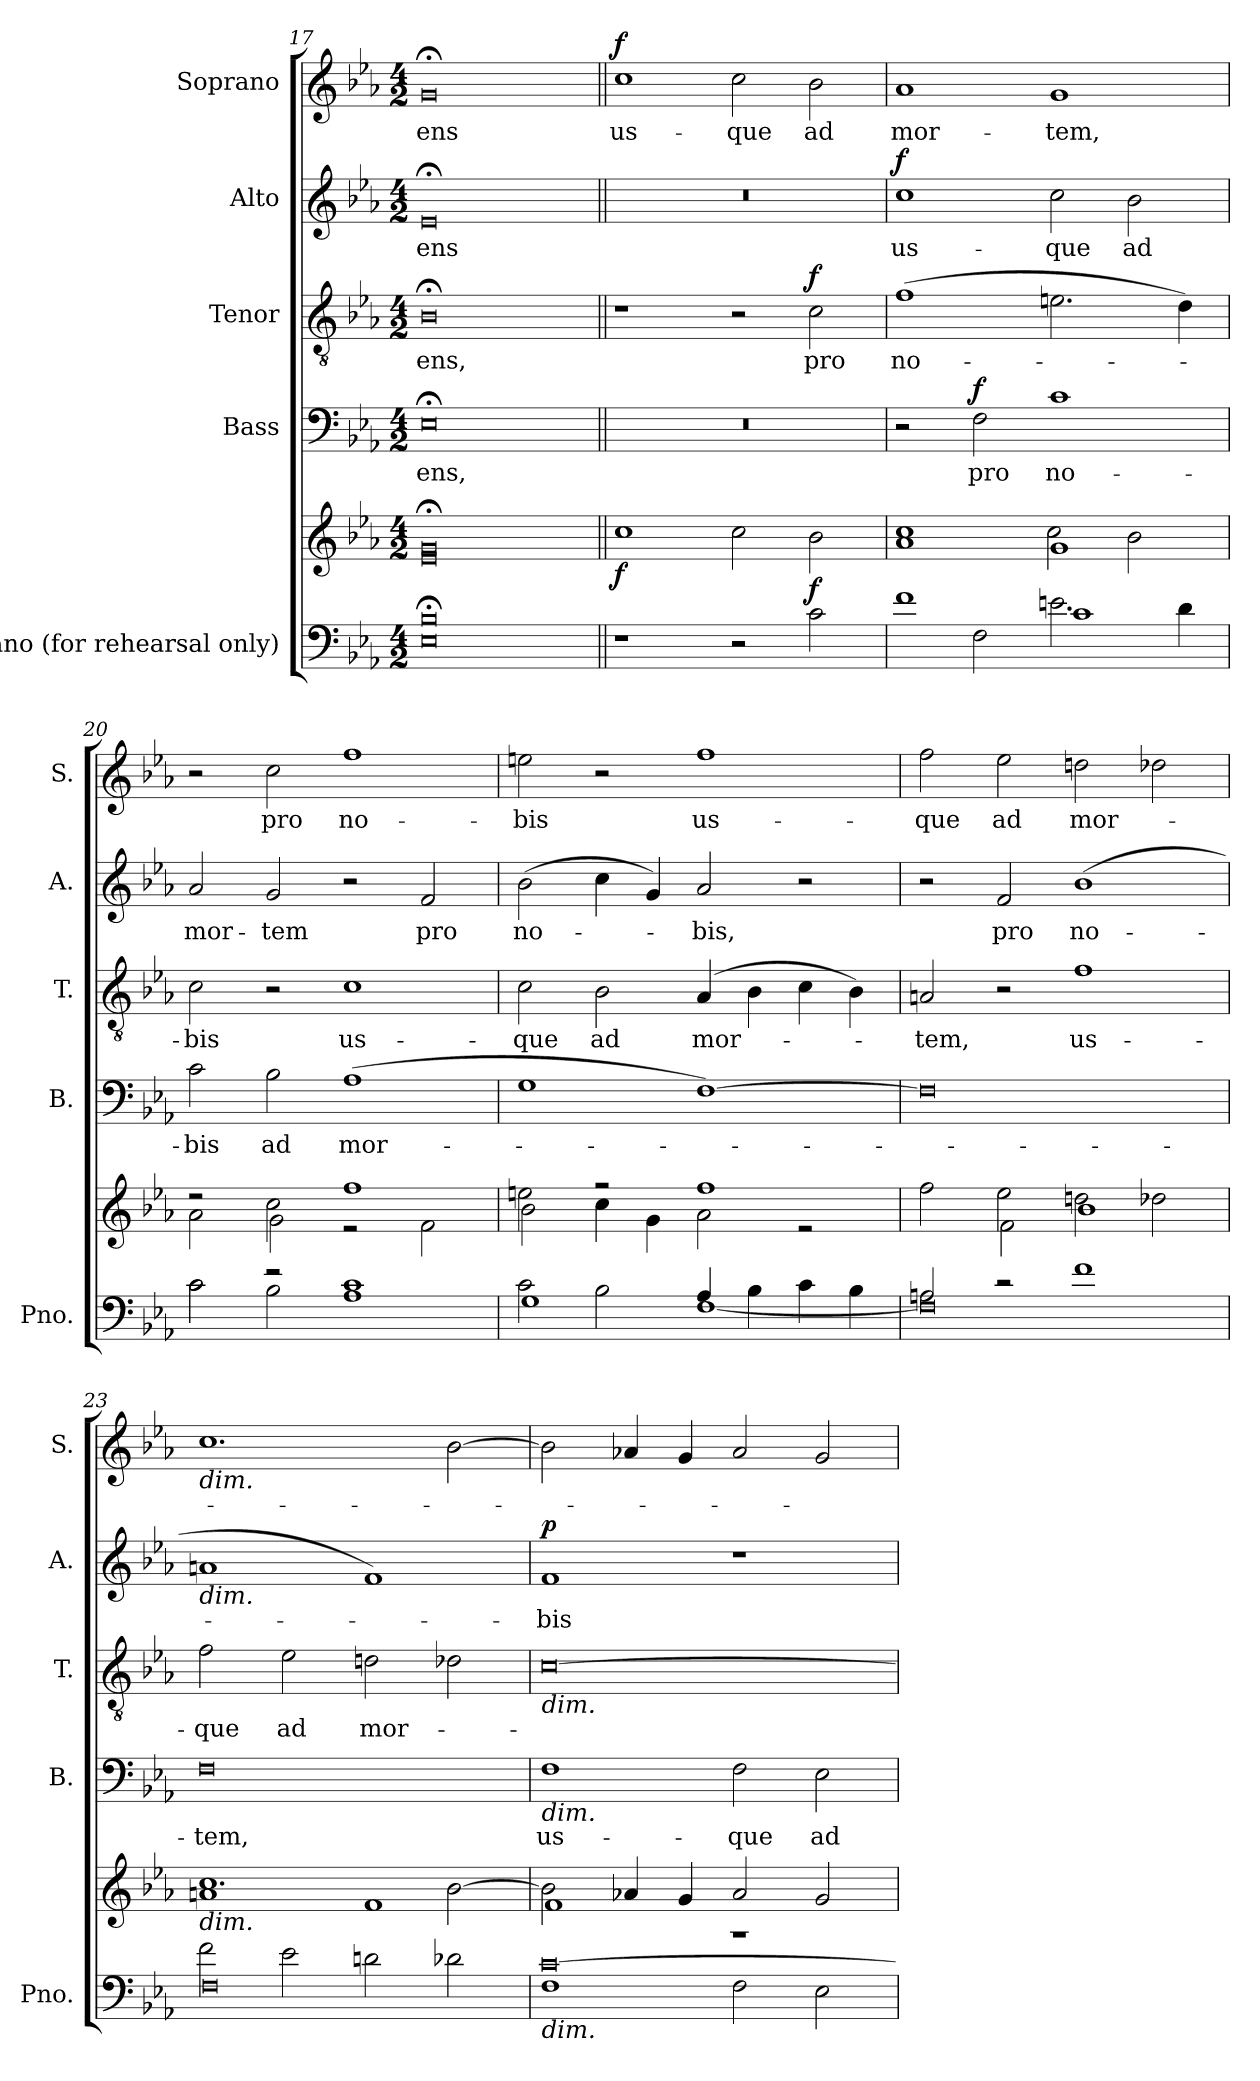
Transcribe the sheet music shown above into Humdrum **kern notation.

**kern	**kern	**dynam	**kern	**text	**dynam	**kern	**text	**dynam	**kern	**text	**dynam	**kern	**text	**dynam
*part5	*part5	*part5	*part4	*part4	*part4	*part3	*part3	*part3	*part2	*part2	*part2	*part1	*part1	*part1
*staff6	*staff5	*staff5/6	*staff4	*staff4	*staff4	*staff3	*staff3	*staff3	*staff2	*staff2	*staff2	*staff1	*staff1	*staff1
*I"Piano (for rehearsal only)	*	*	*I"Bass	*	*	*I"Tenor	*	*	*I"Alto	*	*	*I"Soprano	*	*
*I'Pno.	*	*	*I'B.	*	*	*I'T.	*	*	*I'A.	*	*	*I'S.	*	*
*clefF4	*clefG2	*	*clefF4	*	*	*clefGv2	*	*	*clefG2	*	*	*clefG2	*	*
*k[b-e-a-]	*k[b-e-a-]	*	*k[b-e-a-]	*	*	*k[b-e-a-]	*	*	*k[b-e-a-]	*	*	*k[b-e-a-]	*	*
*E-:	*E-:	*	*E-:	*	*	*E-:	*	*	*E-:	*	*	*E-:	*	*
*M4/2	*M4/2	*	*M4/2	*	*	*M4/2	*	*	*M4/2	*	*	*M4/2	*	*
=17	=17	=17	=17	=17	=17	=17	=17	=17	=17	=17	=17	=17	=17	=17
*^	*^	*	*	*	*	*	*	*	*	*	*	*	*	*
!	!	!	!	!	!	!LO:LY:b	!	!	!LO:LY:b	!	!	!LO:LY:b	!	!	!LO:LY:b	!
0B-;<	0E-	0g;<	0e-	.	0E-;<	-ens,	.	0B-;<	-ens,	.	0e-;<	-ens	.	0g;<	-ens	.
*v	*v	*	*	*	*	*	*	*	*	*	*	*	*	*	*	*
*	*v	*v	*	*	*	*	*	*	*	*	*	*	*	*	*
!!LO:LB:g=z
=18||	=18||	=18||	=18||	=18||	=18||	=18||	=18||	=18||	=18||	=18||	=18||	=18||	=18||	=18||
*	*	*	*	*	*	*	*	*	*	*	*	*MM208	*	*
*^	*^	*	*	*	*	*	*	*	*	*	*	*	*	*
!	!	!	!	!LO:DY:b	!	!	!	!	!	!	!	!	!	!	!LO:LY:b	!LO:DY:b
*v	*v	*	*	*	*	*	*	*	*	*	*	*	*	*	*	*
*	*v	*v	*	*	*	*	*	*	*	*	*	*	*	*	*
1r	1cc	f	0r	.	.	1r	.	.	0r	.	.	1cc	us-	f
!	!	!	!	!	!	!	!	!	!	!	!	!	!LO:LY:b	!
2r	2cc\	.	.	.	.	2r	.	.	.	.	.	2cc\	-que	.
!	!	!LO:DY:a=2	!	!	!	!	!LO:LY:b	!LO:DY:a	!	!	!	!	!LO:LY:b	!
2c\	2b-\	f	.	.	.	2c\	pro	f	.	.	.	2b-\	ad	.
=19	=19	=19	=19	=19	=19	=19	=19	=19	=19	=19	=19	=19	=19	=19
*^	*^	*	*	*	*	*	*	*	*	*	*	*	*	*
!	!	!	!	!	!	!	!	!	!LO:LY:b	!	!	!LO:LY:b	!LO:DY:b	!	!LO:LY:b	!
1f	2ryy	1a-	1cc	.	2r	.	.	(>1f	no-	.	1cc	us-	f	1a-	mor-	.
!	!	!	!	!	!	!LO:LY:b	!LO:DY:a	!	!	!	!	!	!	!	!	!
.	2F\	.	.	.	2F\	pro	f	.	.	.	.	.	.	.	.	.
!	!	!	!	!	!	!LO:LY:b	!	!	!	!	!	!LO:LY:b	!	!	!LO:LY:b	!
2.en\	1c	1g	2cc\	.	1c	no-	.	2.en\	.	.	2cc\	-que	.	1g	-tem,	.
!	!	!	!	!	!	!	!	!	!	!	!	!LO:LY:b	!	!	!	!
.	.	.	2b-\	.	.	.	.	.	.	.	2b-\	ad	.	.	.	.
4d\	.	.	.	.	.	.	.	4d\)	.	.	.	.	.	.	.	.
=20	=20	=20	=20	=20	=20	=20	=20	=20	=20	=20	=20	=20	=20	=20	=20	=20
!	!	!	!	!	!	!LO:LY:b	!	!	!LO:LY:b	!	!	!LO:LY:b	!	!	!	!
2c\	2c\	2r	2a-\	.	2c\	-bis	.	2c\	-bis	.	2a-/	mor-	.	2r	.	.
!	!	!	!	!	!	!LO:LY:b	!	!	!	!	!	!LO:LY:b	!	!	!LO:LY:b	!
2r	2B-\	2cc\	2g\	.	2B-\	ad	.	2r	.	.	2g/	-tem	.	2cc\	pro	.
!	!	!	!	!	!	!LO:LY:b	!	!	!LO:LY:b	!	!	!	!	!	!LO:LY:b	!
1c	1A-	1ff	2r	.	(>1A-	mor-	.	1c	us-	.	2r	.	.	1ff	no-	.
!	!	!	!	!	!	!	!	!	!	!	!	!LO:LY:b	!	!	!	!
.	.	.	2f\	.	.	.	.	.	.	.	2f/	pro	.	.	.	.
=21	=21	=21	=21	=21	=21	=21	=21	=21	=21	=21	=21	=21	=21	=21	=21	=21
!	!	!	!	!	!	!	!	!	!LO:LY:b	!	!	!LO:LY:b	!	!	!LO:LY:b	!
2c\	1G	2een\	2b-\	.	1G	.	.	2c\	-que	.	(>2b-\	no-	.	2een\	-bis	.
!	!	!	!	!	!	!	!	!	!LO:LY:b	!	!	!	!	!	!	!
2B-\	.	2r	4cc\	.	.	.	.	2B-\	ad	.	4cc\	.	.	2r	.	.
.	.	.	4g\	.	.	.	.	.	.	.	4g/)	.	.	.	.	.
!	!	!	!	!	!	!	!	!	!LO:LY:b	!	!	!LO:LY:b	!	!	!LO:LY:b	!
4A-/	[1F	1ff	2a-\	.	[1F)	.	.	(>4A-/	mor-	.	2a-/	-bis,	.	1ff	us-	.
4B-\	.	.	.	.	.	.	.	4B-\	.	.	.	.	.	.	.	.
4c\	.	.	2r	.	.	.	.	4c\	.	.	2r	.	.	.	.	.
4B-\	.	.	.	.	.	.	.	4B-\)	.	.	.	.	.	.	.	.
=22	=22	=22	=22	=22	=22	=22	=22	=22	=22	=22	=22	=22	=22	=22	=22	=22
!	!	!	!	!	!	!	!	!	!LO:LY:b	!	!	!	!	!	!LO:LY:b	!
2An/	0F]	2ff\	2ryy	.	0F]	.	.	2An/	-tem,	.	2r	.	.	2ff\	-que	.
!	!	!	!	!	!	!	!	!	!	!	!	!LO:LY:b	!	!	!LO:LY:b	!
2r	.	2ee-\	2f\	.	.	.	.	2r	.	.	2f/	pro	.	2ee-\	ad	.
!	!	!	!	!	!	!	!	!	!LO:LY:b	!	!	!LO:LY:b	!	!	!LO:LY:b	!
1f	.	2ddn\	1b-	.	.	.	.	1f	us-	.	(>1b-	no-	.	2ddn\	mor-	.
.	.	2dd-X\	.	.	.	.	.	.	.	.	.	.	.	2dd-X\	.	.
=23	=23	=23	=23	=23	=23	=23	=23	=23	=23	=23	=23	=23	=23	=23	=23	=23
!	!	!	!	!	!	!	!	!	!	!	!	!	!	!LO:TX:b:i:t=dim.	!	!
!	!	!	!	!	!	!	!	!	!	!	!LO:TX:b:i:t=dim.	!	!	!	!	!
!	!	!LO:TX:b:i:t=dim.	!	!	!	!	!	!	!	!	!	!	!	!	!	!
!	!	!	!	!	!	!LO:LY:b	!	!	!LO:LY:b	!	!	!	!	!	!	!
2f\	0F	1.cc	1an	.	0F	-tem,	.	2f\	-que	.	1an	.	.	1.cc	.	.
!	!	!	!	!	!	!	!	!	!LO:LY:b	!	!	!	!	!	!	!
2e-\	.	.	.	.	.	.	.	2e-\	ad	.	.	.	.	.	.	.
!	!	!	!	!	!	!	!	!	!LO:LY:b	!	!	!	!	!	!	!
2dn\	.	.	1f	.	.	.	.	2dn\	mor-	.	1f)	.	.	.	.	.
2d-X\	.	[2b-\	.	.	.	.	.	2d-X\	.	.	.	.	.	[2b-\	.	.
!!LO:LB:g=z
=24	=24	=24	=24	=24	=24	=24	=24	=24	=24	=24	=24	=24	=24	=24	=24	=24
!	!	!	!	!	!	!	!	!LO:TX:b:i:t=dim.	!	!	!	!	!	!	!	!
!	!	!	!	!	!LO:TX:b:i:t=dim.	!	!	!	!	!	!	!	!	!	!	!
!LO:TX:b:i:t=dim.	!	!	!	!	!	!	!	!	!	!	!	!	!	!	!	!
!	!	!	!	!	!	!LO:LY:b	!	!	!	!	!	!LO:LY:b	!LO:DY:b	!	!	!
[0c	1F	2b-\]	1f	.	1F	us-	.	[0c	.	.	1f	-bis	p	2b-\]	.	.
.	.	4a-X/	.	.	.	.	.	.	.	.	.	.	.	4a-X/	.	.
.	.	4g/	.	.	.	.	.	.	.	.	.	.	.	4g/	.	.
!	!	!	!	!	!	!LO:LY:b	!	!	!	!	!	!	!	!	!	!
.	2F\	2a-/	1r	.	2F\	-que	.	.	.	.	1r	.	.	2a-/	.	.
!	!	!	!	!	!	!LO:LY:b	!	!	!	!	!	!	!	!	!	!
.	2E-\	2g/	.	.	2E-\	ad	.	.	.	.	.	.	.	2g/	.	.
*v	*v	*	*	*	*	*	*	*	*	*	*	*	*	*	*	*
*	*v	*v	*	*	*	*	*	*	*	*	*	*	*	*	*
=	=	=	=	=	=	=	=	=	=	=	=	=	=	=
*-	*-	*-	*-	*-	*-	*-	*-	*-	*-	*-	*-	*-	*-	*-
